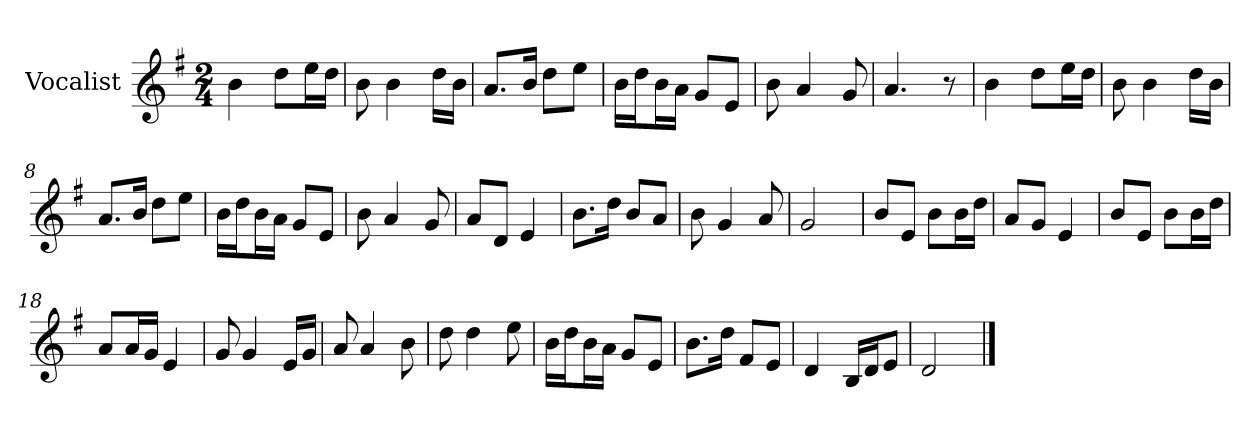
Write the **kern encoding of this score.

**kern
*part1
*staff1
*I"Vocalist
*k[f#]
*G:
*M2/4
=
4b
8ddL
16eeL
16ddJJ
=1
8b
4b
16ddLL
16bJJ
=2
8.aL
16bJk
8ddL
8eeJ
=3
16bLL
16ddJ
16bL
16aJJ
8gL
8eJ
=4
8b
4a
8g
=5
4.a
8r
=6
4b
8ddL
16eeL
16ddJJ
=7
8b
4b
16ddLL
16bJJ
=8
8.aL
16bJk
8ddL
8eeJ
=9
16bLL
16ddJ
16bL
16aJJ
8gL
8eJ
=10
8b
4a
8g
=11
8aL
8dJ
4e
=12
8.bL
16ddJk
8bL
8aJ
=13
8b
4g
8a
=14
2g
=15
8bL
8eJ
8bL
16bL
16ddJJ
=16
8aL
8gJ
4e
=17
8bL
8eJ
8bL
16bL
16ddJJ
=18
8aL
16aL
16gJJ
4e
=19
8g
4g
16eLL
16gJJ
=20
8a
4a
8b
=21
8dd
4dd
8ee
=22
16bLL
16ddJ
16bL
16aJJ
8gL
8eJ
=23
8.bL
16ddJk
8f#L
8eJ
=24
4d
16BLL
16dJ
8eJ
=25
2d
==
*-
